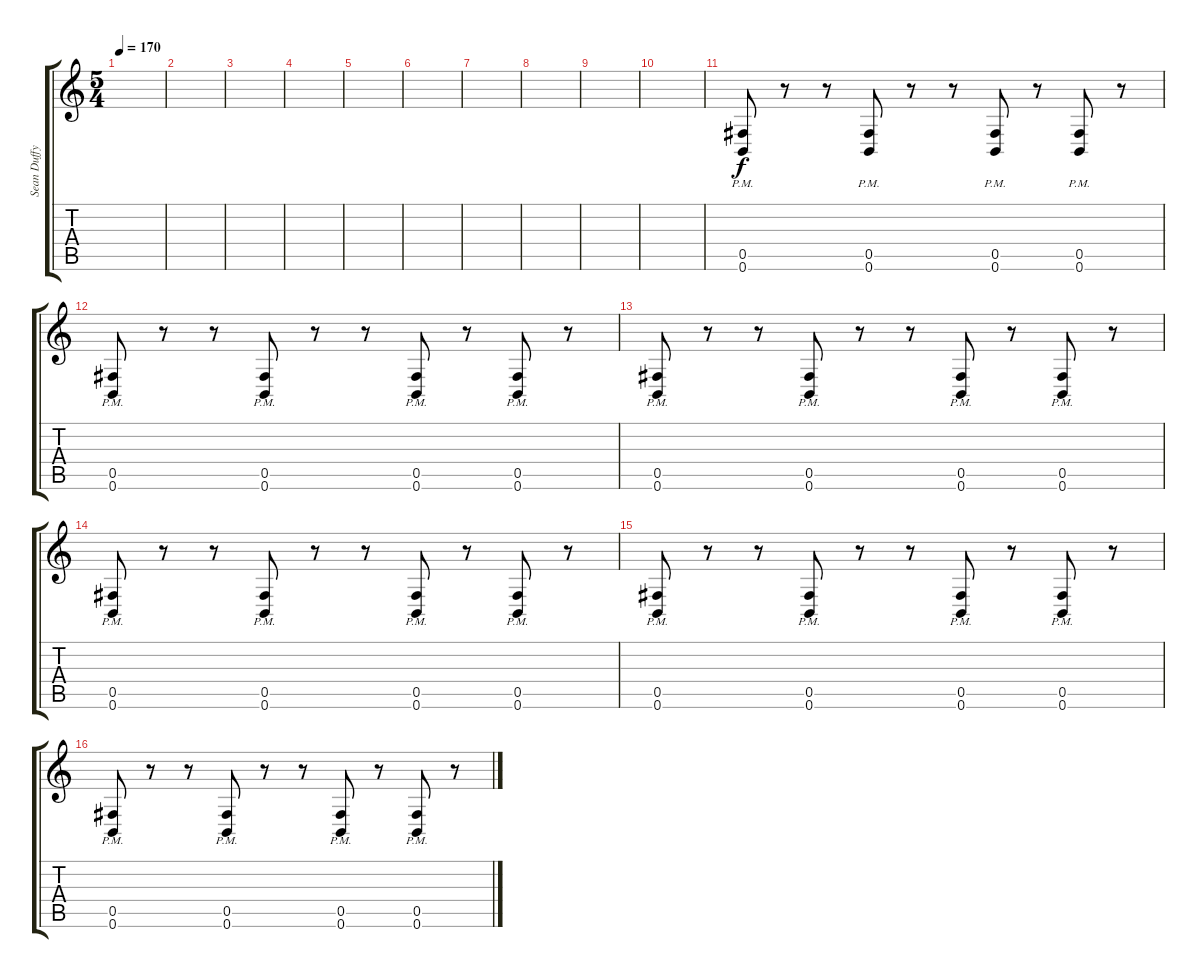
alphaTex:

\track ("Sean Duffy" "Sean Duffy") {instrument distortionguitar}
\staff {score tabs}
\tuning (Db4 Ab3 E3 B2 Gb2 B1) {hide}
\ts (5 4)
\tempo 170
\clef g2
\ks c
|
|
|
|
|
|
|
|
|
|
(0.5{pm} 0.6{pm}).8 r.8 r.8 (0.5{pm} 0.6{pm}).8 r.8 r.8 (0.5{pm} 0.6{pm}).8 r.8 (0.5{pm} 0.6{pm}).8 r.8 |
(0.5{pm} 0.6{pm}).8 r.8 r.8 (0.5{pm} 0.6{pm}).8 r.8 r.8 (0.5{pm} 0.6{pm}).8 r.8 (0.5{pm} 0.6{pm}).8 r.8 |
(0.5{pm} 0.6{pm}).8 r.8 r.8 (0.5{pm} 0.6{pm}).8 r.8 r.8 (0.5{pm} 0.6{pm}).8 r.8 (0.5{pm} 0.6{pm}).8 r.8 |
(0.5{pm} 0.6{pm}).8 r.8 r.8 (0.5{pm} 0.6{pm}).8 r.8 r.8 (0.5{pm} 0.6{pm}).8 r.8 (0.5{pm} 0.6{pm}).8 r.8 |
(0.5{pm} 0.6{pm}).8 r.8 r.8 (0.5{pm} 0.6{pm}).8 r.8 r.8 (0.5{pm} 0.6{pm}).8 r.8 (0.5{pm} 0.6{pm}).8 r.8 |
(0.5{pm} 0.6{pm}).8 r.8 r.8 (0.5{pm} 0.6{pm}).8 r.8 r.8 (0.5{pm} 0.6{pm}).8 r.8 (0.5{pm} 0.6{pm}).8 r.8
